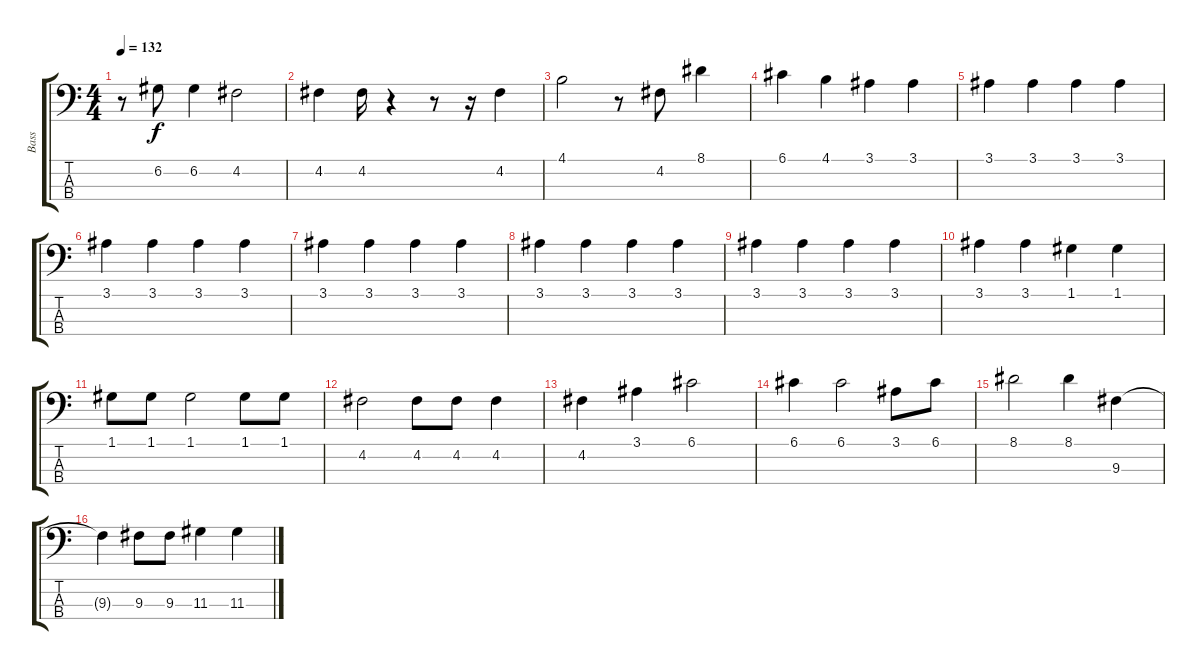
\track ("Bass" "Bass") {instrument fretlessbass}
\staff {score tabs}
\tuning (G2 D2 A1 E1) {hide}
\ts (4 4)
\tempo 132
\clef f4
\ks c
r.8{dy f} 6.2.8 6.2.4 4.2.2 |
4.2.4 4.2.16 r.4 r.8 r.16 4.2.4 |
4.1.2 r.8 4.2.8 8.1.4 |
6.1.4 4.1.4 3.1.4 3.1.4 |
3.1.4 3.1.4 3.1.4 3.1.4 |
3.1.4 3.1.4 3.1.4 3.1.4 |
3.1.4 3.1.4 3.1.4 3.1.4 |
3.1.4 3.1.4 3.1.4 3.1.4 |
3.1.4 3.1.4 3.1.4 3.1.4 |
3.1.4 3.1.4 1.1.4 1.1.4 |
1.1.8 1.1.8 1.1.2 1.1.8 1.1.8 |
4.2.2 4.2.8 4.2.8 4.2.4 |
4.2.4 3.1.4 6.1.2 |
6.1.4 6.1.2 3.1.8 6.1.8 |
8.1.2 8.1.4 9.3.4 |
9.3{t}.4 9.3.8 9.3.8 11.3.4 11.3.4
